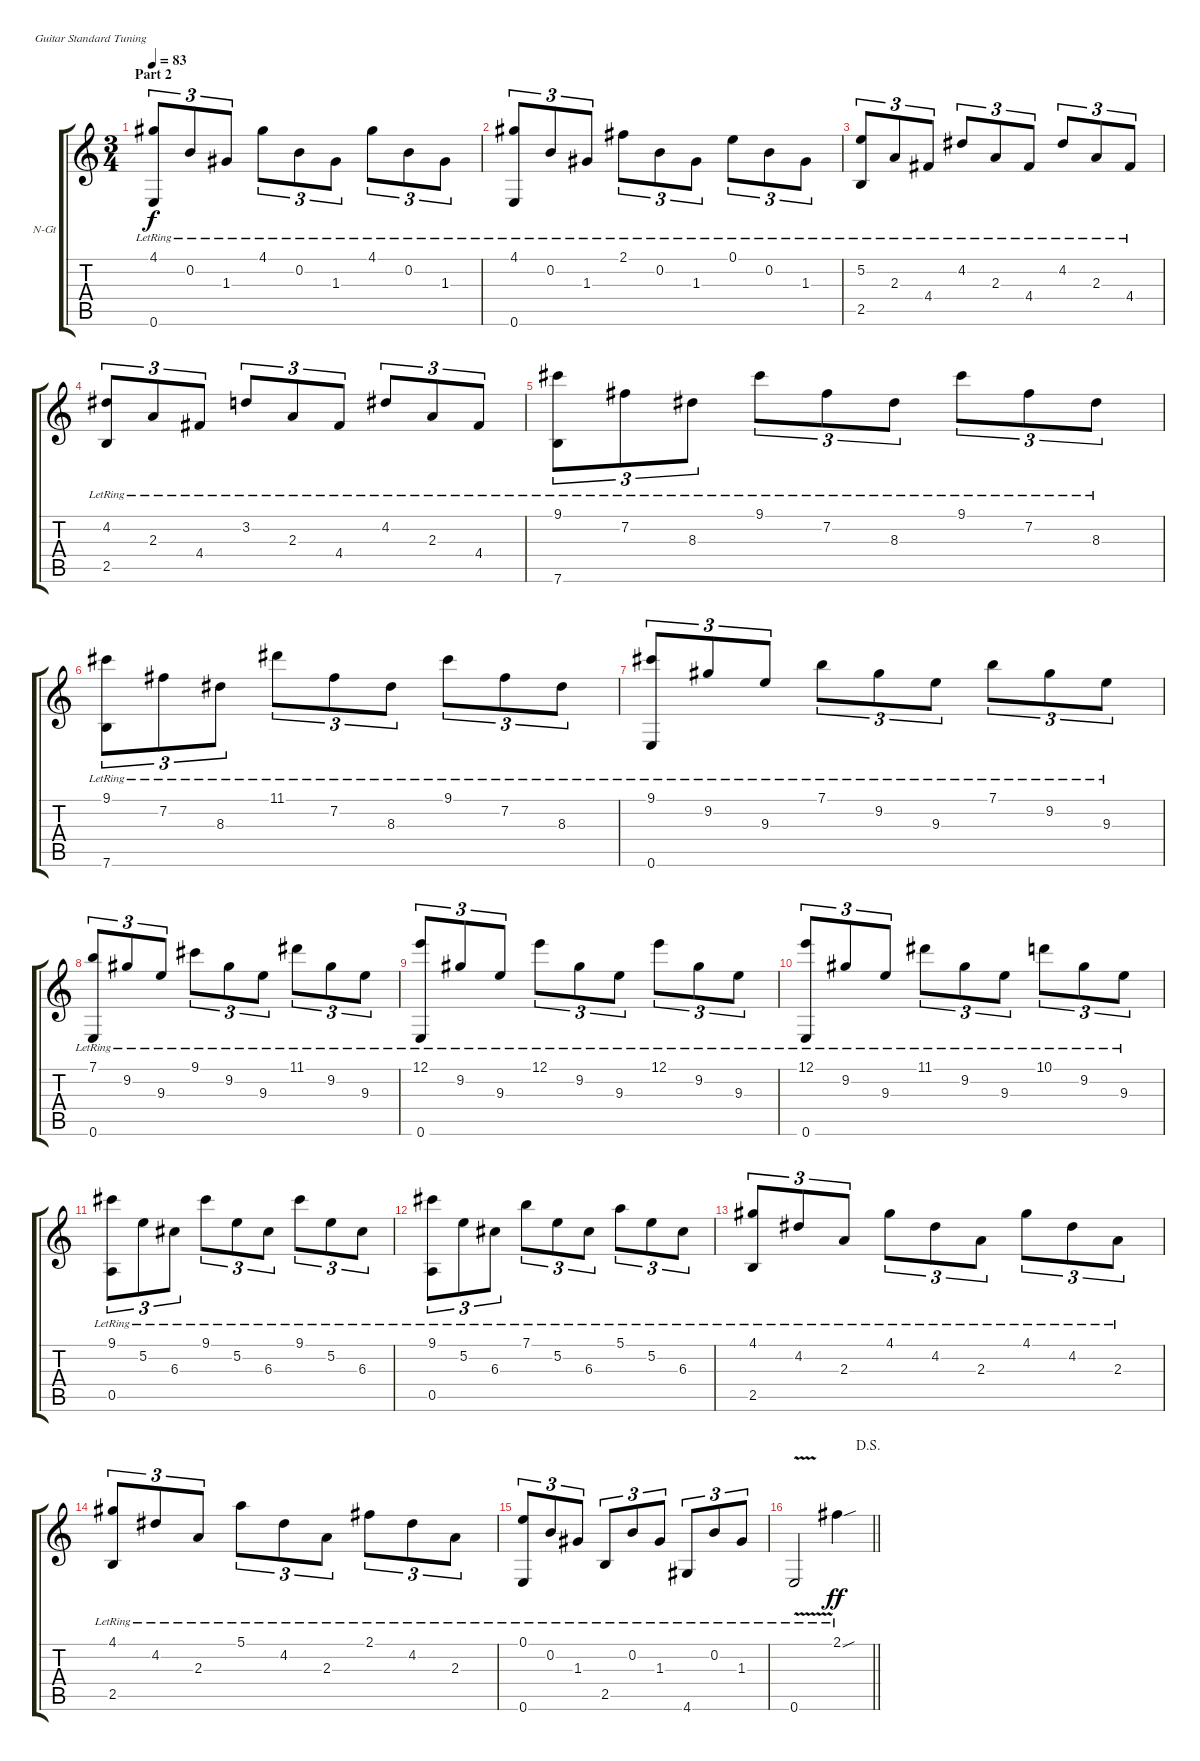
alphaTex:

\bracketExtendMode groupsimilarinstruments
\firstSystemTrackNameOrientation horizontal
\otherSystemsTrackNameOrientation horizontal
\track ("Track 1" "N-Gt") {instrument acousticguitarnylon}
\staff {score tabs}
\tuning (E4 B3 G3 D3 A2 E2)
\ts (3 4)
\section ("" "Part 2")
\tempo 83
\clef g2
\ks c
(4.1{lr} 0.6{lr}).8{tu (3 2) dy f} 0.2{lr}.8{tu (3 2)} 1.3{lr}.8{tu (3 2)} 4.1{lr}.8{tu (3 2)} 0.2{lr}.8{tu (3 2)} 1.3{lr}.8{tu (3 2)} 4.1{lr}.8{tu (3 2)} 0.2{lr}.8{tu (3 2)} 1.3{lr}.8{tu (3 2)} |
(4.1{lr} 0.6{lr}).8{tu (3 2)} 0.2{lr}.8{tu (3 2)} 1.3{lr}.8{tu (3 2)} 2.1{lr}.8{tu (3 2)} 0.2{lr}.8{tu (3 2)} 1.3{lr}.8{tu (3 2)} 0.1{lr}.8{tu (3 2)} 0.2{lr}.8{tu (3 2)} 1.3{lr}.8{tu (3 2)} |
(5.2{lr} 2.5{lr}).8{tu (3 2)} 2.3{lr}.8{tu (3 2)} 4.4{lr}.8{tu (3 2)} 4.2{lr}.8{tu (3 2)} 2.3{lr}.8{tu (3 2)} 4.4{lr}.8{tu (3 2)} 4.2{lr}.8{tu (3 2)} 2.3{lr}.8{tu (3 2)} 4.4{lr}.8{tu (3 2)} |
(4.2{lr} 2.5{lr}).8{tu (3 2)} 2.3{lr}.8{tu (3 2)} 4.4{lr}.8{tu (3 2)} 3.2{lr}.8{tu (3 2)} 2.3{lr}.8{tu (3 2)} 4.4{lr}.8{tu (3 2)} 4.2{lr}.8{tu (3 2)} 2.3{lr}.8{tu (3 2)} 4.4{lr}.8{tu (3 2)} |
(9.1{lr} 7.6{lr}).8{tu (3 2)} 7.2{lr}.8{tu (3 2)} 8.3{lr}.8{tu (3 2)} 9.1{lr}.8{tu (3 2)} 7.2{lr}.8{tu (3 2)} 8.3{lr}.8{tu (3 2)} 9.1{lr}.8{tu (3 2)} 7.2{lr}.8{tu (3 2)} 8.3{lr}.8{tu (3 2)} |
(9.1{lr} 7.6{lr}).8{tu (3 2)} 7.2{lr}.8{tu (3 2)} 8.3{lr}.8{tu (3 2)} 11.1{lr}.8{tu (3 2)} 7.2{lr}.8{tu (3 2)} 8.3{lr}.8{tu (3 2)} 9.1{lr}.8{tu (3 2)} 7.2{lr}.8{tu (3 2)} 8.3{lr}.8{tu (3 2)} |
(9.1{lr} 0.6{lr}).8{tu (3 2)} 9.2{lr}.8{tu (3 2)} 9.3{lr}.8{tu (3 2)} 7.1{lr}.8{tu (3 2)} 9.2{lr}.8{tu (3 2)} 9.3{lr}.8{tu (3 2)} 7.1{lr}.8{tu (3 2)} 9.2{lr}.8{tu (3 2)} 9.3{lr}.8{tu (3 2)} |
(7.1{lr} 0.6{lr}).8{tu (3 2)} 9.2{lr}.8{tu (3 2)} 9.3{lr}.8{tu (3 2)} 9.1{lr}.8{tu (3 2)} 9.2{lr}.8{tu (3 2)} 9.3{lr}.8{tu (3 2)} 11.1{lr}.8{tu (3 2)} 9.2{lr}.8{tu (3 2)} 9.3{lr}.8{tu (3 2)} |
(12.1{lr} 0.6{lr}).8{tu (3 2)} 9.2{lr}.8{tu (3 2)} 9.3{lr}.8{tu (3 2)} 12.1{lr}.8{tu (3 2)} 9.2{lr}.8{tu (3 2)} 9.3{lr}.8{tu (3 2)} 12.1{lr}.8{tu (3 2)} 9.2{lr}.8{tu (3 2)} 9.3{lr}.8{tu (3 2)} |
(12.1{lr} 0.6{lr}).8{tu (3 2)} 9.2{lr}.8{tu (3 2)} 9.3{lr}.8{tu (3 2)} 11.1{lr}.8{tu (3 2)} 9.2{lr}.8{tu (3 2)} 9.3{lr}.8{tu (3 2)} 10.1{lr}.8{tu (3 2)} 9.2{lr}.8{tu (3 2)} 9.3{lr}.8{tu (3 2)} |
(9.1{lr} 0.5{lr}).8{tu (3 2)} 5.2{lr}.8{tu (3 2)} 6.3{lr}.8{tu (3 2)} 9.1{lr}.8{tu (3 2)} 5.2{lr}.8{tu (3 2)} 6.3{lr}.8{tu (3 2)} 9.1{lr}.8{tu (3 2)} 5.2{lr}.8{tu (3 2)} 6.3{lr}.8{tu (3 2)} |
(9.1{lr} 0.5{lr}).8{tu (3 2)} 5.2{lr}.8{tu (3 2)} 6.3{lr}.8{tu (3 2)} 7.1{lr}.8{tu (3 2)} 5.2{lr}.8{tu (3 2)} 6.3{lr}.8{tu (3 2)} 5.1{lr}.8{tu (3 2)} 5.2{lr}.8{tu (3 2)} 6.3{lr}.8{tu (3 2)} |
(4.1{lr} 2.5{lr}).8{tu (3 2)} 4.2{lr}.8{tu (3 2)} 2.3{lr}.8{tu (3 2)} 4.1{lr}.8{tu (3 2)} 4.2{lr}.8{tu (3 2)} 2.3{lr}.8{tu (3 2)} 4.1{lr}.8{tu (3 2)} 4.2{lr}.8{tu (3 2)} 2.3{lr}.8{tu (3 2)} |
(4.1{lr} 2.5{lr}).8{tu (3 2)} 4.2{lr}.8{tu (3 2)} 2.3{lr}.8{tu (3 2)} 5.1{lr}.8{tu (3 2)} 4.2{lr}.8{tu (3 2)} 2.3{lr}.8{tu (3 2)} 2.1{lr}.8{tu (3 2)} 4.2{lr}.8{tu (3 2)} 2.3{lr}.8{tu (3 2)} |
(0.1{lr} 0.6{lr}).8{tu (3 2)} 0.2{lr}.8{tu (3 2)} 1.3{lr}.8{tu (3 2)} 2.5{lr}.8{tu (3 2)} 0.2{lr}.8{tu (3 2)} 1.3{lr}.8{tu (3 2)} 4.6{lr}.8{tu (3 2)} 0.2{lr}.8{tu (3 2)} 1.3{lr}.8{tu (3 2)} |
\jump dalsegno
\barLineRight lightlight
0.6{v lr}.2 2.1{sou lr}.4{dy ff}
